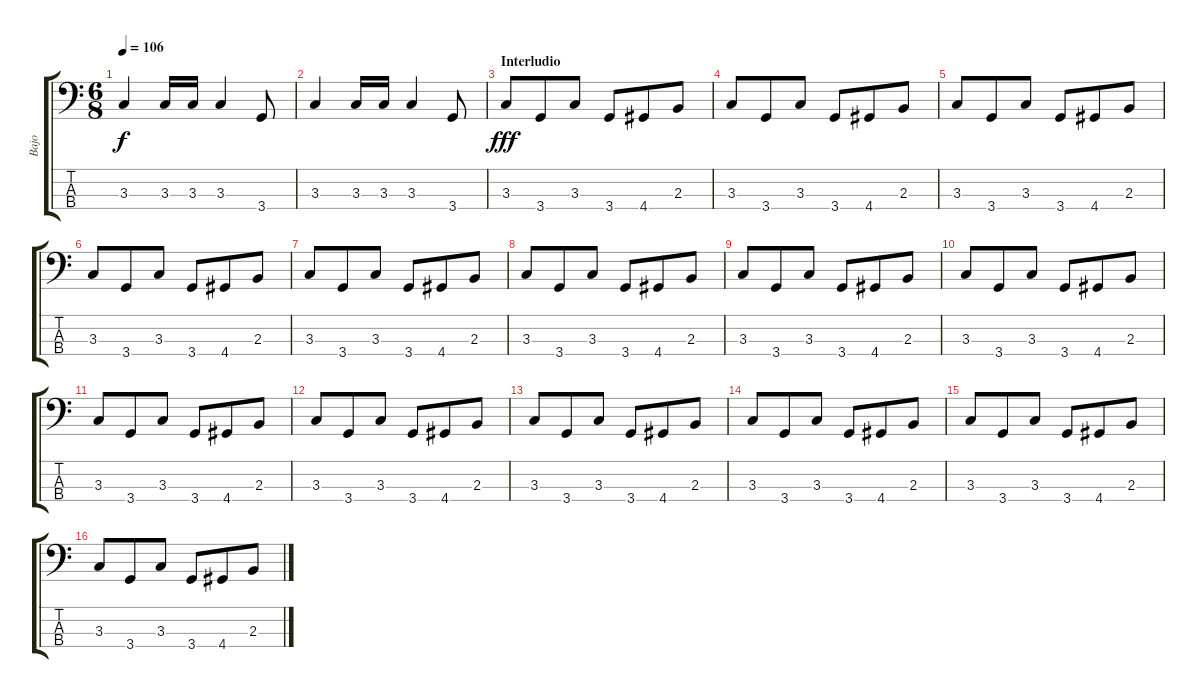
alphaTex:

\track ("Bajo" "Bajo") {instrument electricbassfinger}
\staff {score tabs}
\tuning (G2 D2 A1 E1) {hide}
\ts (6 8)
\tempo 106
\clef f4
\ks c
3.3.4{dy f} 3.3.16 3.3.16 3.3.4 3.4.8 |
3.3.4 3.3.16 3.3.16 3.3.4 3.4.8 |
\section ("" "Interludio")
3.3.8{dy fff} 3.4.8 3.3.8 3.4.8 4.4.8 2.3.8 |
3.3.8 3.4.8 3.3.8 3.4.8 4.4.8 2.3.8 |
3.3.8 3.4.8 3.3.8 3.4.8 4.4.8 2.3.8 |
3.3.8 3.4.8 3.3.8 3.4.8 4.4.8 2.3.8 |
3.3.8 3.4.8 3.3.8 3.4.8 4.4.8 2.3.8 |
3.3.8 3.4.8 3.3.8 3.4.8 4.4.8 2.3.8 |
3.3.8 3.4.8 3.3.8 3.4.8 4.4.8 2.3.8 |
3.3.8 3.4.8 3.3.8 3.4.8 4.4.8 2.3.8 |
3.3.8 3.4.8 3.3.8 3.4.8 4.4.8 2.3.8 |
3.3.8 3.4.8 3.3.8 3.4.8 4.4.8 2.3.8 |
3.3.8 3.4.8 3.3.8 3.4.8 4.4.8 2.3.8 |
3.3.8 3.4.8 3.3.8 3.4.8 4.4.8 2.3.8 |
3.3.8 3.4.8 3.3.8 3.4.8 4.4.8 2.3.8 |
3.3.8 3.4.8 3.3.8 3.4.8 4.4.8 2.3.8
